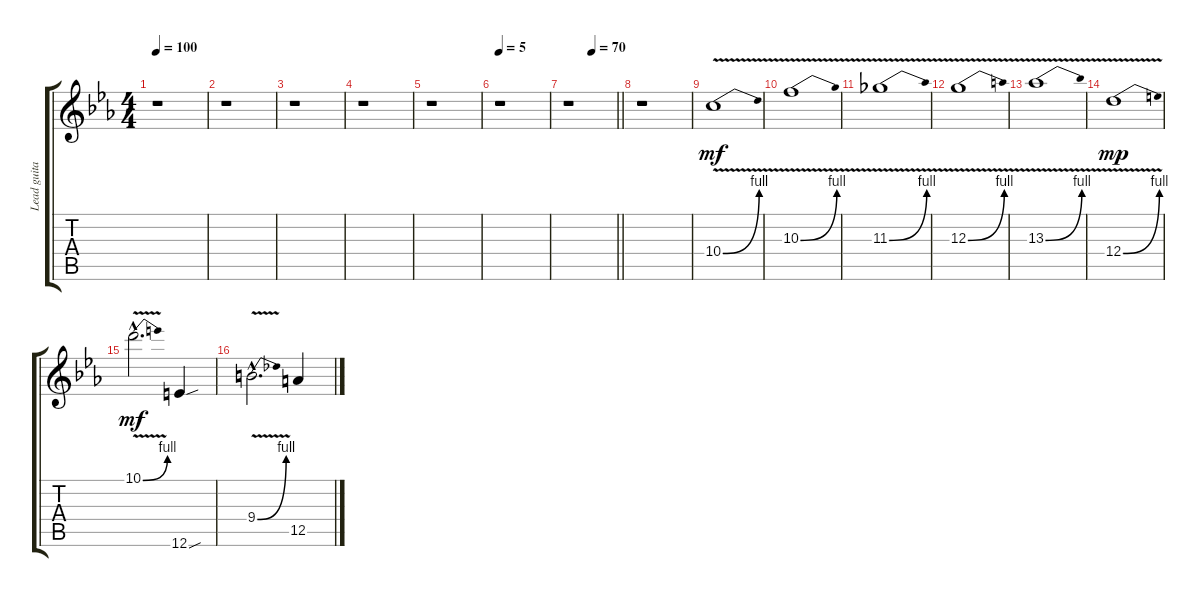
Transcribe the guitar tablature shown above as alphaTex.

\track ("Lead guitar - Davy Johnstone" "Lead guita") {instrument distortionguitar}
\staff {score tabs}
\tuning (E4 B3 G3 D3 A2 E2) {hide}
\ts (4 4)
\tempo 100
\clef g2
\ks cminor
r.1{dy mf} |
r.1 |
r.1 |
r.1 |
r.1 |
\tempo 5
r.1 |
\tempo (70 0.5)
\barLineRight lightlight
r.1 |
r.1 |
10.4{be (bend 0 0 60 4) v}.1{instrument electricguitarjazz} |
10.3{be (bend 0 0 60 4) v}.1 |
11.3{be (bend 0 0 60 4) v}.1 |
12.3{be (bend 0 0 60 4) v}.1 |
13.3{be (bend 0 0 60 4) v}.1 |
12.4{be (bend 0 0 60 4) v}.1{dy mp} |
10.1{be (bend 0 0 60 4) v hac}.2{d dy mf} 12.6{sou}.4 |
9.4{be (bend 0 0 60 4) v hac}.2{d} 12.5.4
